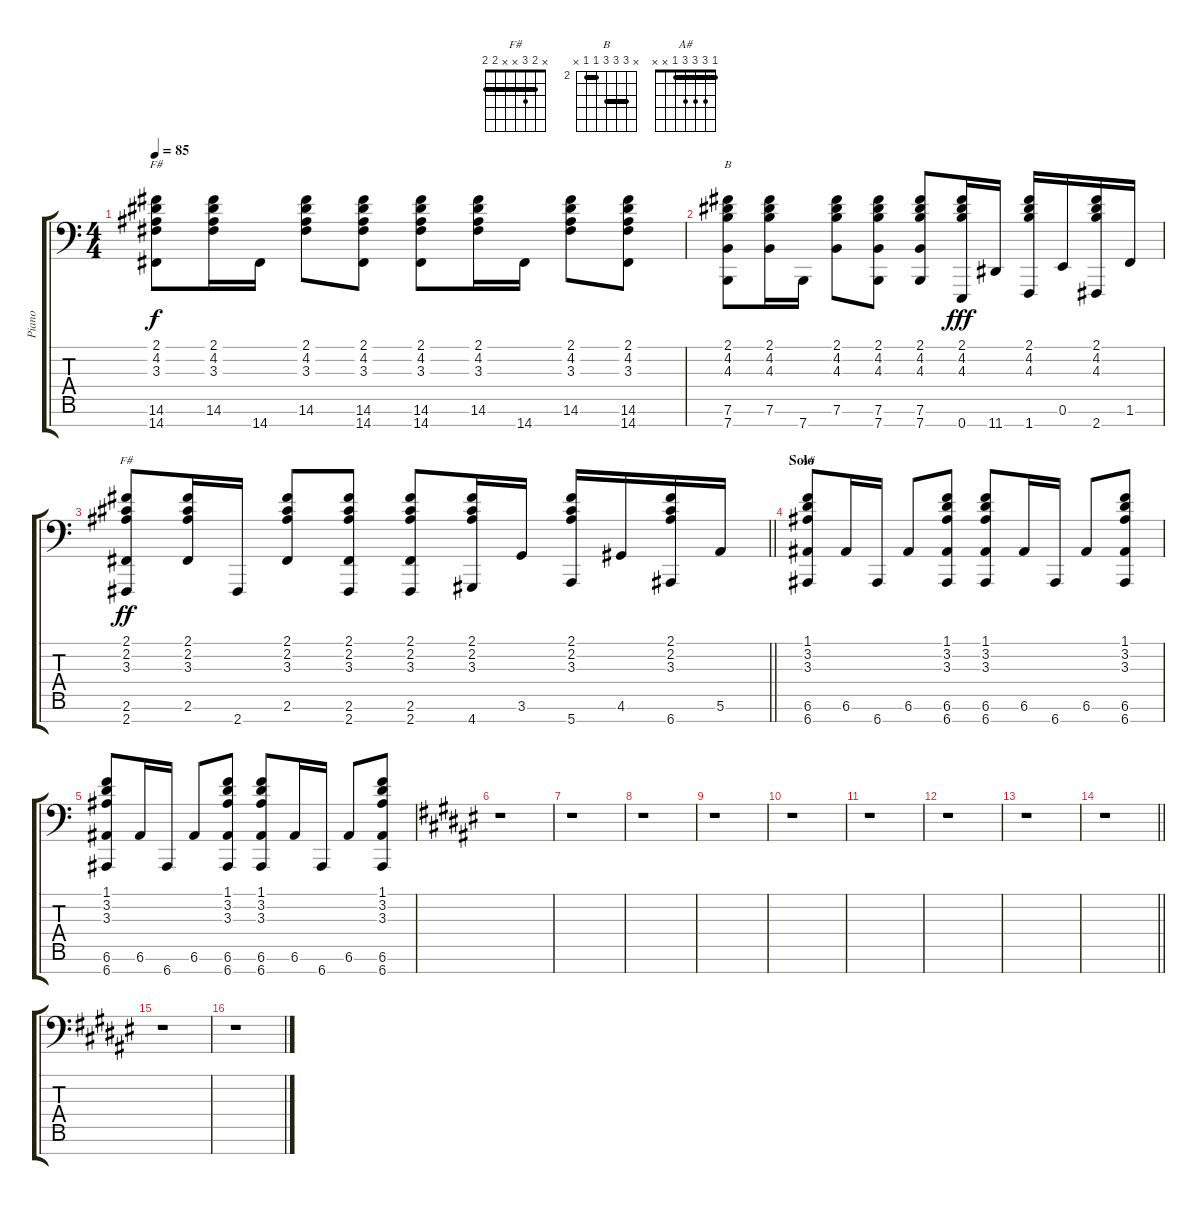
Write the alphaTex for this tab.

\track ("Piano" "Piano") {instrument acousticgrandpiano}
\staff {score tabs}
\tuning (E4 B3 G3 D3 A2 E2 E1) {hide}
\chord ("F#" 2 2 3 x x 2 x) {barre 2}
\chord ("B" x 4 4 4 2 2 x) {firstfret 2 barre (2 4)}
\chord ("F#" x 2 3 x x 2 2) {barre 2}
\chord ("A#" 1 3 3 3 1 x x) {barre 1}
\ts (4 4)
\tempo 85
\clef f4
\ks c
(2.1 4.2 3.3 14.6 14.7).8{ch "F#" dy f} (2.1 4.2 3.3 14.6).16 14.7.16 (2.1 4.2 3.3 14.6).8 (2.1 4.2 3.3 14.6 14.7).8 (2.1 4.2 3.3 14.6 14.7).8 (2.1 4.2 3.3 14.6).16 14.7.16 (2.1 4.2 3.3 14.6).8 (2.1 4.2 3.3 14.6 14.7).8 |
(2.1 4.2 4.3 7.6 7.7).8{ch "B"} (2.1 4.2 4.3 7.6).16 7.7.16 (2.1 4.2 4.3 7.6).8 (2.1 4.2 4.3 7.6 7.7).8 (2.1 4.2 4.3 7.6 7.7).8 (2.1 4.2 4.3 0.7).16{dy fff} 11.7.16 (2.1 4.2 4.3 1.7).16 0.6.16 (2.1 4.2 4.3 2.7).16 1.6.16 |
\barLineRight lightlight
(2.1 2.2 3.3 2.6 2.7).8{ch "F#" dy ff} (2.1 2.2 3.3 2.6).16 2.7.16 (2.1 2.2 3.3 2.6).8 (2.1 2.2 3.3 2.6 2.7).8 (2.1 2.2 3.3 2.6 2.7).8 (2.1 2.2 3.3 4.7).16 3.6.16 (2.1 2.2 3.3 5.7).16 4.6.16 (2.1 2.2 3.3 6.7).16 5.6.16 |
\section ("" "Solo")
(1.1 3.2 3.3 6.6 6.7).8{ch "A#"} 6.6.16 6.7.16 6.6.8 (1.1 3.2 3.3 6.6 6.7).8 (1.1 3.2 3.3 6.6 6.7).8 6.6.16 6.7.16 6.6.8 (1.1 3.2 3.3 6.6 6.7).8 |
(1.1 3.2 3.3 6.6 6.7).8 6.6.16 6.7.16 6.6.8 (1.1 3.2 3.3 6.6 6.7).8 (1.1 3.2 3.3 6.6 6.7).8 6.6.16 6.7.16 6.6.8 (1.1 3.2 3.3 6.6 6.7).8 |
\ks f#
r.1 |
r.1 |
r.1 |
r.1 |
r.1 |
r.1 |
r.1 |
r.1 |
\barLineRight lightlight
r.1 |
r.1 |
r.1
